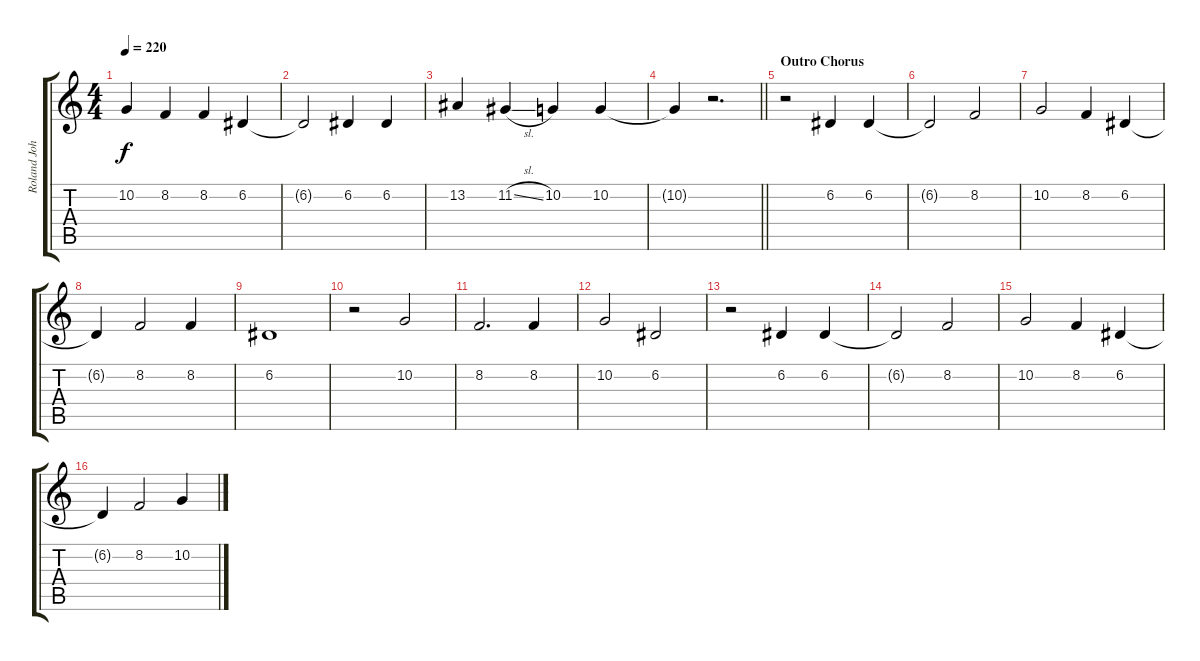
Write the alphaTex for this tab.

\track ("Roland Johansson" "Roland Joh") {instrument lead2sawtooth}
\staff {score tabs}
\tuning (D4 A3 F3 C3 G2 C2) {hide}
\ts (4 4)
\tempo 220
\clef g2
\ks c
10.2{t}.4{dy f} 8.2.4 8.2.4 6.2.4 |
6.2{t}.2 6.2.4 6.2.4 |
13.2.4 11.2{sl}.4 10.2.4 10.2.4 |
\barLineRight lightlight
10.2{t}.4 r.2{d} |
\section ("" "Outro Chorus")
r.2 6.2.4 6.2.4 |
6.2{t}.2 8.2.2 |
10.2.2 8.2.4 6.2.4 |
6.2{t}.4 8.2.2 8.2.4 |
6.2.1 |
r.2 10.2.2 |
8.2.2{d} 8.2.4 |
10.2.2 6.2.2 |
r.2 6.2.4 6.2.4 |
6.2{t}.2 8.2.2 |
10.2.2 8.2.4 6.2.4 |
6.2{t}.4 8.2.2 10.2.4
